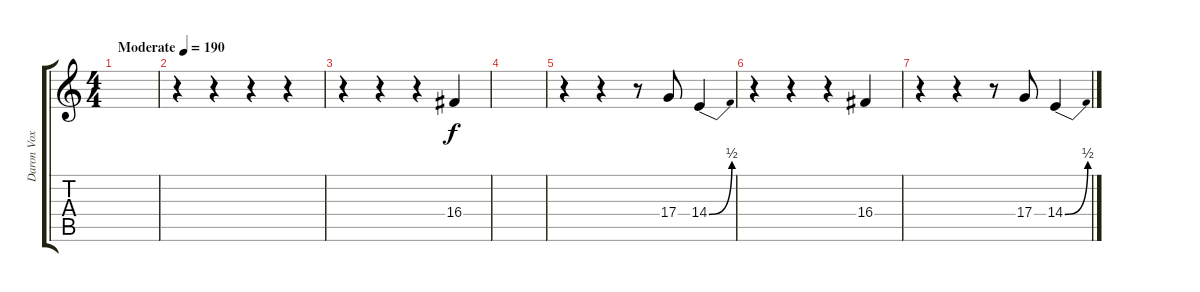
\track ("Daron Vox" "Daron Vox") {instrument oboe}
\staff {score tabs}
\tuning (E4 B3 G3 D3 A2 E2) {hide}
\ts (4 4)
\tempo (190 "Moderate")
\clef g2
\ks c
|
r.4 r.4 r.4 r.4 |
r.4 r.4 r.4 16.4.4 |
|
r.4 r.4 r.8 17.4.8 14.4{be (bend 0 0 60 2)}.4 |
r.4 r.4 r.4 16.4.4 |
r.4 r.4 r.8 17.4.8 14.4{be (bend 0 0 60 2)}.4
